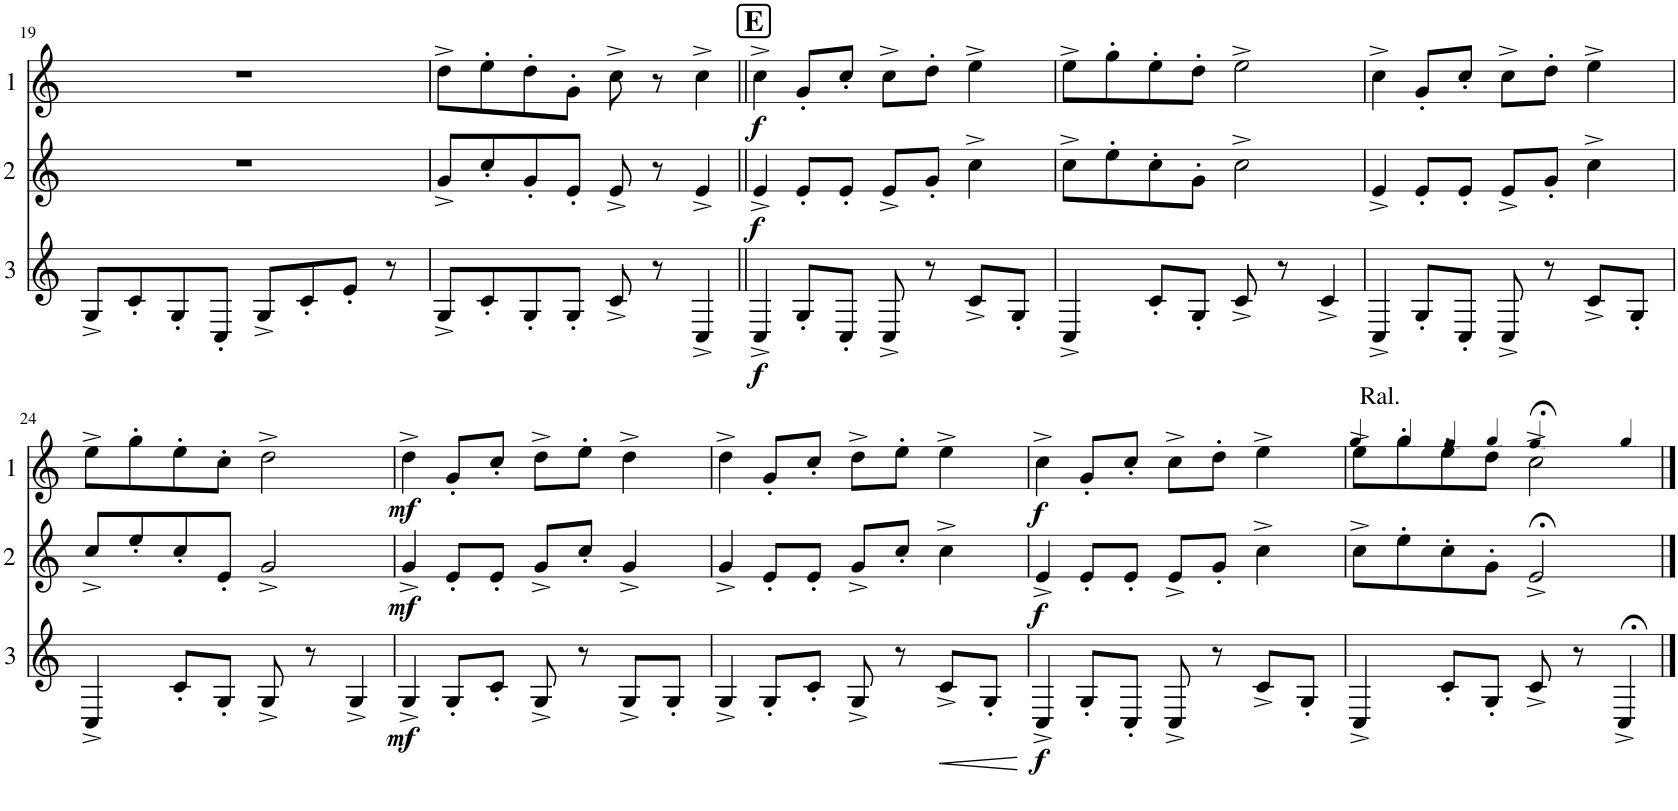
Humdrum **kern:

**kern	**dynam	**kern	**dynam	**kern	**dynam
*part3	*part3	*part2	*part2	*part1	*part1
*staff3	*staff3	*staff2	*staff2	*staff1	*staff1
*I"Cor 3	*	*I"Cor 2	*	*I"Cor 1	*
!!LO:PB:g=z
*clefG2	*	*clefG2	*	*clefG2	*
*Trd4c7	*	*Trd4c7	*	*Trd4c7	*
*k[]	*	*k[]	*	*k[]	*
*M4/4	*	*M4/4	*	*M4/4	*
=19	=19	=19	=19	=19	=19
8G^/L	.	1r	.	1r	.
8c'/	.	.	.	.	.
8G'/	.	.	.	.	.
8C'/J	.	.	.	.	.
8G^/L	.	.	.	.	.
8c'/	.	.	.	.	.
8e'/J	.	.	.	.	.
8r	.	.	.	.	.
=20	=20	=20	=20	=20	=20
8G^/L	.	8g^/L	.	8dd^\L	.
8c'/	.	8cc'/	.	8ee'\	.
8G'/	.	8g'/	.	8dd'\	.
8G'/J	.	8e'/J	.	8g'\J	.
8c^/	.	8e^/	.	8cc^\	.
8r	.	8r	.	8r	.
4C^/	.	4e^/	.	4cc^\	.
!!LO:REH:place=s1:a:B:cj:fs=14:t=E
=21||	=21||	=21||	=21||	=21||	=21||
!	!LO:DY:b	!	!LO:DY:b	!	!LO:DY:b
4C^/	f	4e^/	f	4cc^\	f
8G'/L	.	8e'/L	.	8g'/L	.
8C'/J	.	8e'/J	.	8cc'/J	.
8C^/	.	8e^/L	.	8cc^\L	.
8r	.	8g'/J	.	8dd'\J	.
8c^/L	.	4cc^\	.	4ee^\	.
8G'/J	.	.	.	.	.
=22	=22	=22	=22	=22	=22
4C^/	.	8cc^\L	.	8ee^\L	.
.	.	8ee'\	.	8gg'\	.
8c'/L	.	8cc'\	.	8ee'\	.
8G'/J	.	8g'\J	.	8dd'\J	.
8c^/	.	2cc^\	.	2ee^\	.
8r	.	.	.	.	.
4c^/	.	.	.	.	.
=23	=23	=23	=23	=23	=23
4C^/	.	4e^/	.	4cc^\	.
8G'/L	.	8e'/L	.	8g'/L	.
8C'/J	.	8e'/J	.	8cc'/J	.
8C^/	.	8e^/L	.	8cc^\L	.
8r	.	8g'/J	.	8dd'\J	.
8c^/L	.	4cc^\	.	4ee^\	.
8G'/J	.	.	.	.	.
!!LO:LB:g=z
=24	=24	=24	=24	=24	=24
4C^/	.	8cc^/L	.	8ee^\L	.
.	.	8ee'/	.	8gg'\	.
8c'/L	.	8cc'/	.	8ee'\	.
8G'/J	.	8e'/J	.	8cc'\J	.
8G^/	.	2g^/	.	2dd^\	.
8r	.	.	.	.	.
4G^/	.	.	.	.	.
=25	=25	=25	=25	=25	=25
!	!LO:DY:b	!	!LO:DY:b	!	!LO:DY:b
4G^/	mf	4g^/	mf	4dd^\	mf
8G'/L	.	8e'/L	.	8g'/L	.
8c'/J	.	8e'/J	.	8cc'/J	.
8G^/	.	8g^/L	.	8dd^\L	.
8r	.	8cc'/J	.	8ee'\J	.
8G^/L	.	4g^/	.	4dd^\	.
8G'/J	.	.	.	.	.
=26	=26	=26	=26	=26	=26
4G^/	.	4g^/	.	4dd^\	.
8G'/L	.	8e'/L	.	8g'/L	.
8c'/J	.	8e'/J	.	8cc'/J	.
8G^/	.	8g^/L	.	8dd^\L	.
8r	.	8cc'/J	.	8ee'\J	.
!	!LO:HP:b	!	!	!	!
8c^/L	<	4cc^\	.	4ee^\	.
8G'/J	.	.	.	.	.
.	[	.	.	.	.
=27	=27	=27	=27	=27	=27
!	!LO:DY:b	!	!LO:DY:b	!	!LO:DY:b
4C^/	f	4e^/	f	4cc^\	f
8G'/L	.	8e'/L	.	8g'/L	.
8C'/J	.	8e'/J	.	8cc'/J	.
8C^/	.	8e^/L	.	8cc^\L	.
8r	.	8g'/J	.	8dd'\J	.
8c^/L	.	4cc^\	.	4ee^\	.
8G'/J	.	.	.	.	.
=28	=28	=28	=28	=28	=28
*	*	*	*	*MM57	*
!	!	!	!	!LO:TX:a:t=Ral.	!
*	*	*	*	*^	*
4C^/	.	8cc^\L	.	8ee^\L	2.ryy	.
*	*	*	*	*MM54	*	*
.	.	8ee'\	.	8gg'\	.	.
*	*	*	*	*MM50	*	*
8c'/L	.	8cc'\	.	8ee'\	.	.
*	*	*	*	*MM44	*	*
8G'/J	.	8g'\J	.	8dd'\J	.	.
*	*	*	*	*MM38	*	*
8c^/	.	2e;<^/	.	2cc;<^\	.	.
8r	.	.	.	.	.	.
*	*	*	*	*MM30	*	*
4C;<^/	.	.	.	.	4ryy	.
*	*	*	*	*v	*v	*
==	==	==	==	==	==
*-	*-	*-	*-	*-	*-
